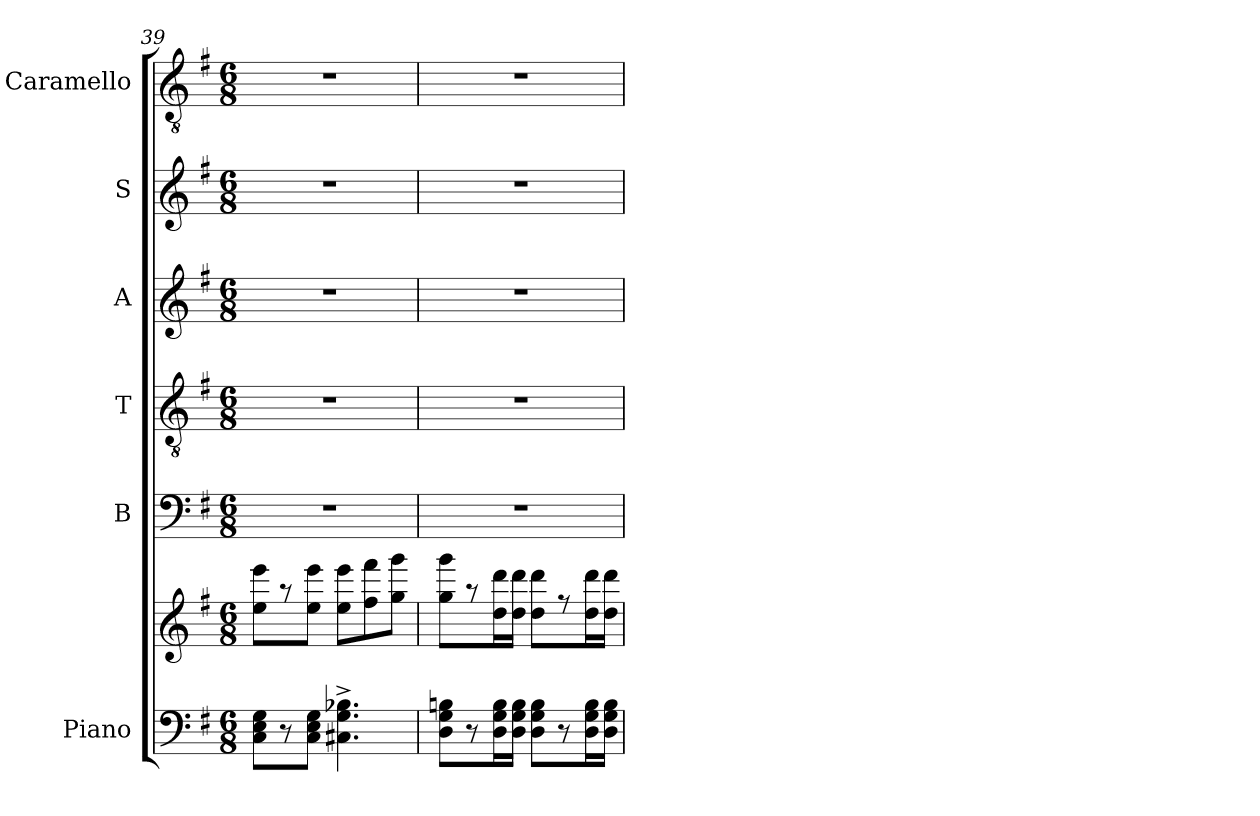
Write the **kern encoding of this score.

**kern	**kern	**kern	**kern	**kern	**kern	**kern
*part6	*part6	*part5	*part4	*part3	*part2	*part1
*staff7	*staff6	*staff5	*staff4	*staff3	*staff2	*staff1
*I"Piano	*	*I"B	*I"T	*I"A	*I"S	*I"Caramello
*I'Pno	*	*I'B	*I'T	*I'A	*I'S	*
!!LO:LB:g=z
*clefF4	*clefG2	*clefF4	*clefGv2	*clefG2	*clefG2	*clefGv2
*k[f#]	*k[f#]	*k[f#]	*k[f#]	*k[f#]	*k[f#]	*k[f#]
*M6/8	*M6/8	*M6/8	*M6/8	*M6/8	*M6/8	*M6/8
=39	=39	=39	=39	=39	=39	=39
8C\ 8E\ 8G\L	8ee\ 8eee\L	2.r	2.r	2.r	2.r	2.r
8r	8r	.	.	.	.	.
8C\ 8E\ 8G\J	8ee\ 8eee\J	.	.	.	.	.
4.C#X\^ 4.G\^ 4.B-X\^	8ee\ 8eee\L	.	.	.	.	.
.	8ff#\ 8fff#\	.	.	.	.	.
.	8gg\ 8ggg\J	.	.	.	.	.
=40	=40	=40	=40	=40	=40	=40
8D\ 8G\ 8Bn\L	8gg\ 8ggg\L	2.r	2.r	2.r	2.r	2.r
8r	8r	.	.	.	.	.
16D\ 16G\ 16B\L	16dd\ 16ddd\L	.	.	.	.	.
16D\ 16G\ 16B\JJ	16dd\ 16ddd\JJ	.	.	.	.	.
8D\ 8G\ 8B\L	8dd\ 8ddd\L	.	.	.	.	.
8r	8r	.	.	.	.	.
16D\ 16G\ 16B\L	16dd\ 16ddd\L	.	.	.	.	.
16D\ 16G\ 16B\JJ	16dd\ 16ddd\JJ	.	.	.	.	.
=	=	=	=	=	=	=
*-	*-	*-	*-	*-	*-	*-
